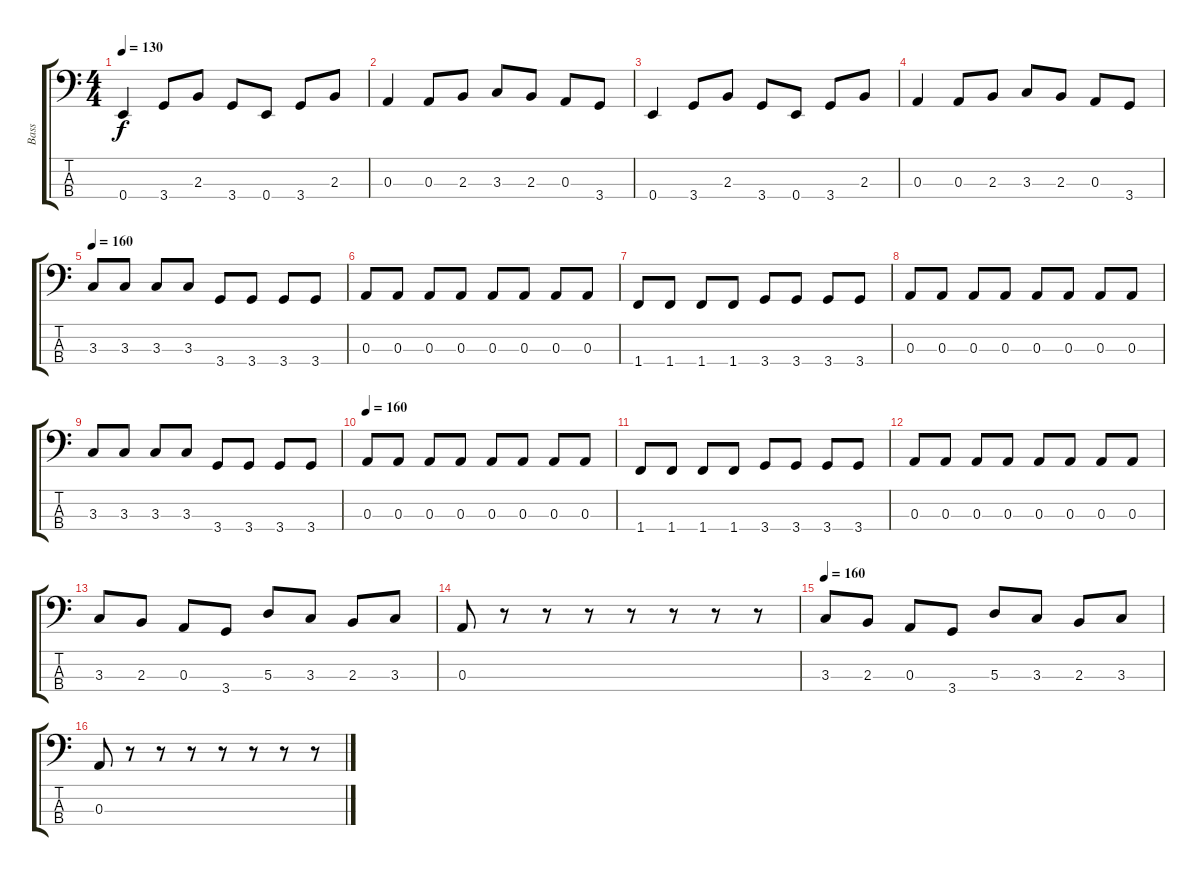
\track ("Bass" "Bass") {instrument electricbasspick}
\staff {score tabs}
\tuning (G2 D2 A1 E1) {hide}
\ts (4 4)
\tempo 130
\clef f4
\ks c
0.4.4{dy f} 3.4.8 2.3.8 3.4.8 0.4.8 3.4.8 2.3.8 |
0.3.4 0.3.8 2.3.8 3.3.8 2.3.8 0.3.8 3.4.8 |
0.4.4 3.4.8 2.3.8 3.4.8 0.4.8 3.4.8 2.3.8 |
0.3.4 0.3.8 2.3.8 3.3.8 2.3.8 0.3.8 3.4.8 |
\tempo 160
3.3.8 3.3.8 3.3.8 3.3.8 3.4.8 3.4.8 3.4.8 3.4.8 |
0.3.8 0.3.8 0.3.8 0.3.8 0.3.8 0.3.8 0.3.8 0.3.8 |
1.4.8 1.4.8 1.4.8 1.4.8 3.4.8 3.4.8 3.4.8 3.4.8 |
0.3.8 0.3.8 0.3.8 0.3.8 0.3.8 0.3.8 0.3.8 0.3.8 |
3.3.8 3.3.8 3.3.8 3.3.8 3.4.8 3.4.8 3.4.8 3.4.8 |
\tempo 160
0.3.8 0.3.8 0.3.8 0.3.8 0.3.8 0.3.8 0.3.8 0.3.8 |
1.4.8 1.4.8 1.4.8 1.4.8 3.4.8 3.4.8 3.4.8 3.4.8 |
0.3.8 0.3.8 0.3.8 0.3.8 0.3.8 0.3.8 0.3.8 0.3.8 |
3.3.8 2.3.8 0.3.8 3.4.8 5.3.8 3.3.8 2.3.8 3.3.8 |
0.3.8 r.8 r.8 r.8 r.8 r.8 r.8 r.8 |
\tempo 160
3.3.8 2.3.8 0.3.8 3.4.8 5.3.8 3.3.8 2.3.8 3.3.8 |
0.3.8 r.8 r.8 r.8 r.8 r.8 r.8 r.8
